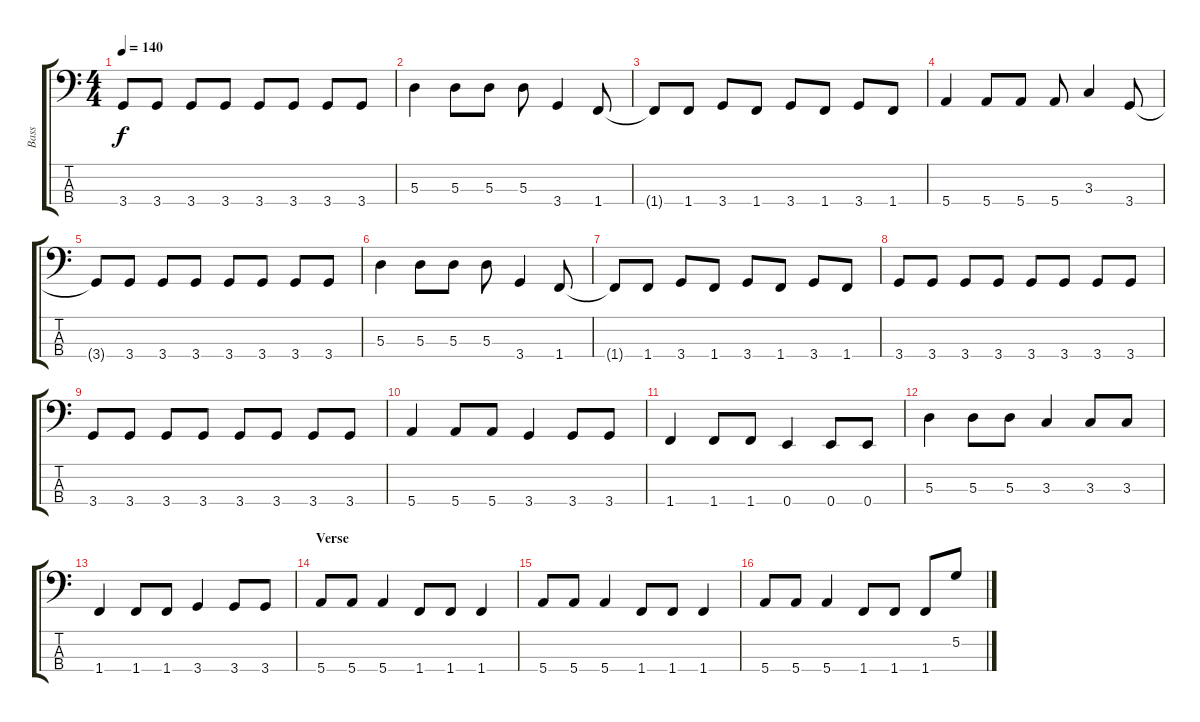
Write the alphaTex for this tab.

\track ("Bass" "Bass") {instrument electricbasspick}
\staff {score tabs}
\tuning (G2 D2 A1 E1) {hide}
\ts (4 4)
\tempo 140
\clef f4
\ks c
3.4{t}.8{dy f} 3.4.8 3.4.8 3.4.8 3.4.8 3.4.8 3.4.8 3.4.8 |
5.3.4 5.3.8 5.3.8 5.3.8 3.4.4 1.4.8 |
1.4{t}.8 1.4.8 3.4.8 1.4.8 3.4.8 1.4.8 3.4.8 1.4.8 |
5.4.4 5.4.8 5.4.8 5.4.8 3.3.4 3.4.8 |
3.4{t}.8 3.4.8 3.4.8 3.4.8 3.4.8 3.4.8 3.4.8 3.4.8 |
5.3.4 5.3.8 5.3.8 5.3.8 3.4.4 1.4.8 |
1.4{t}.8 1.4.8 3.4.8 1.4.8 3.4.8 1.4.8 3.4.8 1.4.8 |
3.4.8 3.4.8 3.4.8 3.4.8 3.4.8 3.4.8 3.4.8 3.4.8 |
3.4.8 3.4.8 3.4.8 3.4.8 3.4.8 3.4.8 3.4.8 3.4.8 |
5.4.4 5.4.8 5.4.8 3.4.4 3.4.8 3.4.8 |
1.4.4 1.4.8 1.4.8 0.4.4 0.4.8 0.4.8 |
5.3.4 5.3.8 5.3.8 3.3.4 3.3.8 3.3.8 |
1.4.4 1.4.8 1.4.8 3.4.4 3.4.8 3.4.8 |
\section ("" "Verse")
5.4.8 5.4.8 5.4.4 1.4.8 1.4.8 1.4.4 |
5.4.8 5.4.8 5.4.4 1.4.8 1.4.8 1.4.4 |
5.4.8 5.4.8 5.4.4 1.4.8 1.4.8 1.4.8 5.2.8
